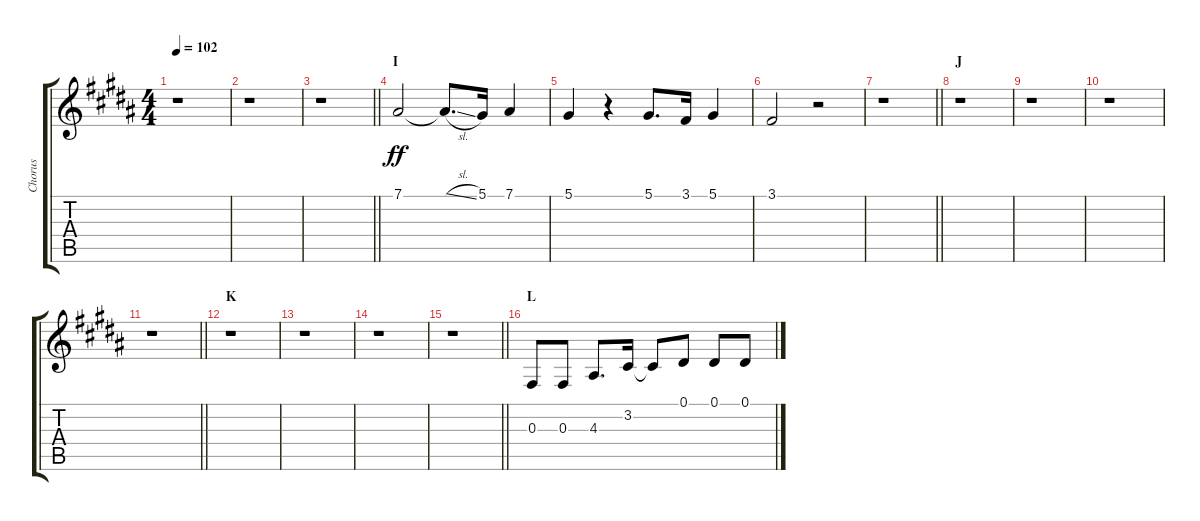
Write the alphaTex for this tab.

\track ("Chorus" "Chorus") {instrument voiceoohs}
\staff {score tabs}
\tuning (Eb4 Bb3 Gb3 Db3 Ab2 Db2) {hide}
\ts (4 4)
\tempo 102
\clef g2
\ks b
r.1{dy ff} |
r.1 |
\barLineRight lightlight
r.1 |
\section ("" "I")
7.1.2 7.1{sl t}.8{d} 5.1.16 7.1.4 |
5.1.4 r.4 5.1.8{d} 3.1.16 5.1.4 |
3.1.2 r.2 |
\barLineRight lightlight
r.1 |
\section ("" "J")
r.1 |
r.1 |
r.1 |
\barLineRight lightlight
r.1 |
\section ("" "K")
r.1 |
r.1 |
r.1 |
\barLineRight lightlight
r.1 |
\section ("" "L")
0.3.8 0.3.8 4.3.8{d} 3.2.16 3.2{t}.8 0.1.8 0.1.8 0.1.8
